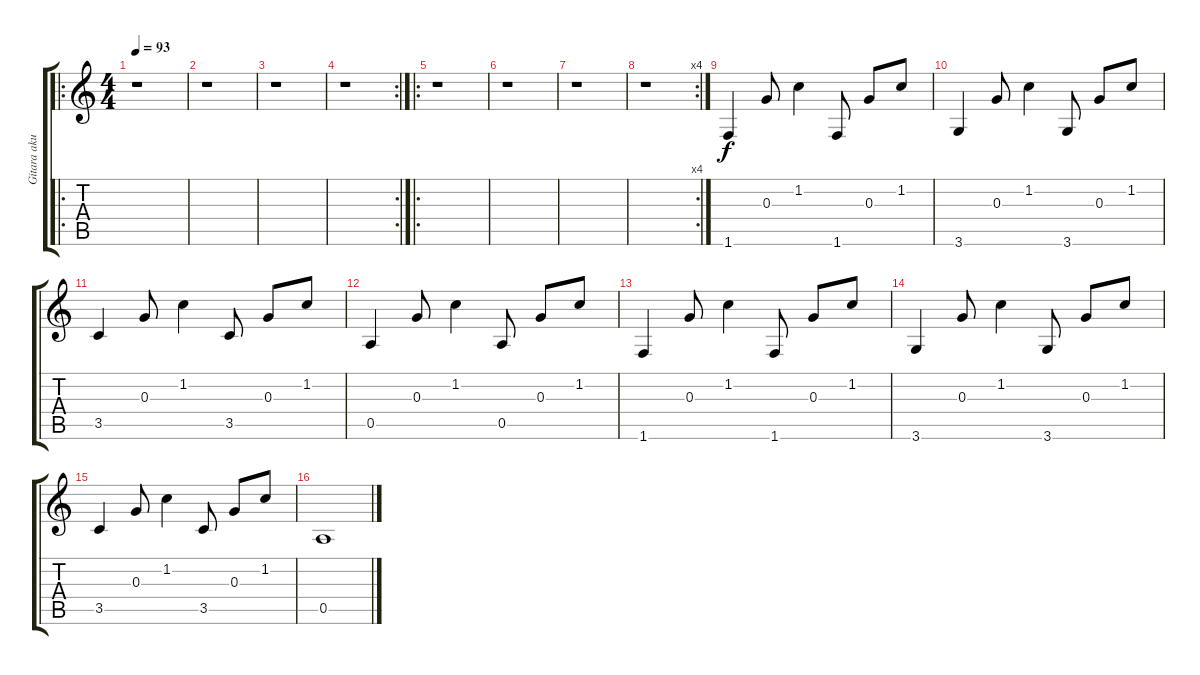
\track ("Gitara akustyczna 2" "Gitara aku") {instrument acousticguitarsteel}
\staff {score tabs}
\tuning (E4 B3 G3 D3 A2 E2) {hide}
\ro
\ts (4 4)
\tempo 93
\clef g2
\ks c
r.1{dy f instrument acousticguitarsteel} |
r.1 |
r.1 |
\rc 2
r.1 |
\ro
r.1 |
r.1 |
r.1 |
\rc 4
r.1 |
1.6.4 0.3.8 1.2.4 1.6.8 0.3.8 1.2.8 |
3.6.4 0.3.8 1.2.4 3.6.8 0.3.8 1.2.8 |
3.5.4 0.3.8 1.2.4 3.5.8 0.3.8 1.2.8 |
0.5.4 0.3.8 1.2.4 0.5.8 0.3.8 1.2.8 |
1.6.4 0.3.8 1.2.4 1.6.8 0.3.8 1.2.8 |
3.6.4 0.3.8 1.2.4 3.6.8 0.3.8 1.2.8 |
3.5.4 0.3.8 1.2.4 3.5.8 0.3.8 1.2.8 |
0.5.1
